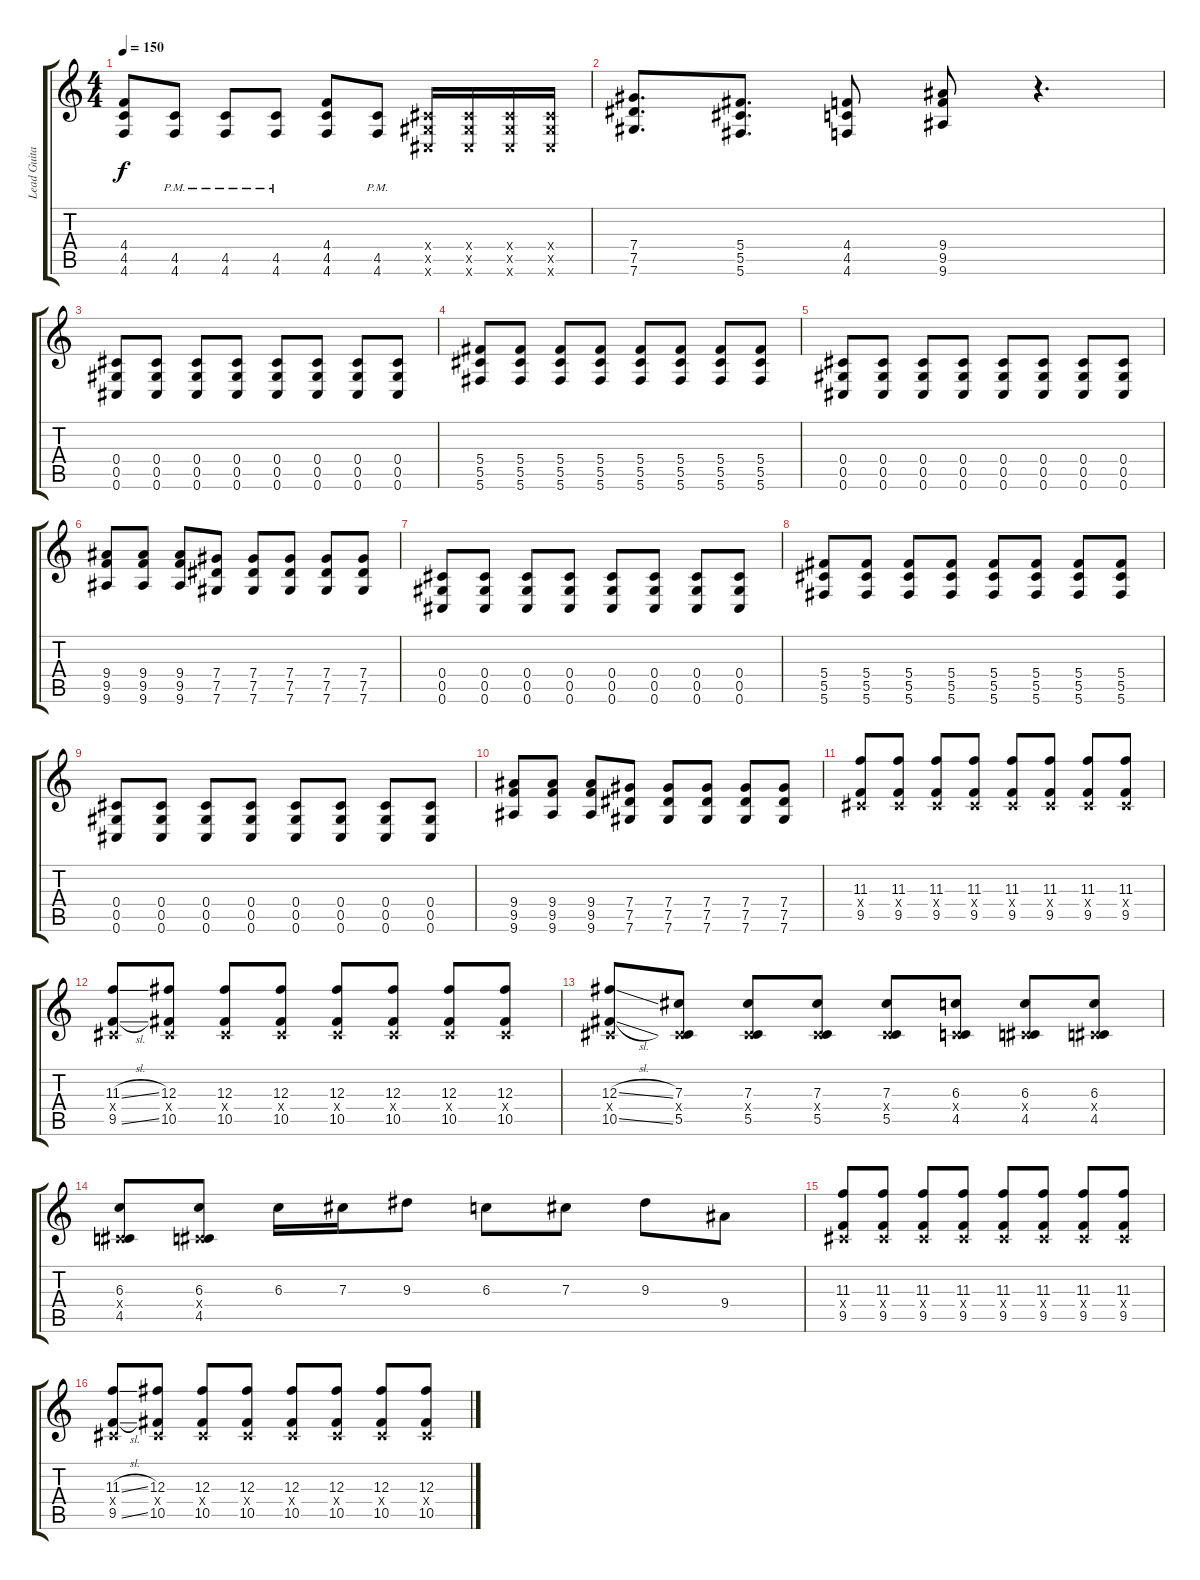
\track ("Lead Guitar" "Lead Guita") {instrument distortionguitar}
\staff {score tabs}
\tuning (Eb4 Bb3 Gb3 Db3 Ab2 Db2) {hide}
\ts (4 4)
\tempo 150
\clef g2
\ks c
(4.4 4.5 4.6).8{dy f} (4.5{pm} 4.6{pm}).8 (4.5{pm} 4.6{pm}).8 (4.5{pm} 4.6{pm}).8 (4.4 4.5 4.6).8 (4.5{pm} 4.6{pm}).8 (0.4{x} 0.5{x} 0.6{x}).16 (0.4{x} 0.5{x} 0.6{x}).16 (0.4{x} 0.5{x} 0.6{x}).16 (0.4{x} 0.5{x} 0.6{x}).16 |
(7.4 7.5 7.6).8{d} (5.4 5.5 5.6).8{d} (4.4 4.5 4.6).8 (9.4 9.5 9.6).8 r.4{d} |
(0.4 0.5 0.6).8 (0.4 0.5 0.6).8 (0.4 0.5 0.6).8 (0.4 0.5 0.6).8 (0.4 0.5 0.6).8 (0.4 0.5 0.6).8 (0.4 0.5 0.6).8 (0.4 0.5 0.6).8 |
(5.4 5.5 5.6).8 (5.4 5.5 5.6).8 (5.4 5.5 5.6).8 (5.4 5.5 5.6).8 (5.4 5.5 5.6).8 (5.4 5.5 5.6).8 (5.4 5.5 5.6).8 (5.4 5.5 5.6).8 |
(0.4 0.5 0.6).8 (0.4 0.5 0.6).8 (0.4 0.5 0.6).8 (0.4 0.5 0.6).8 (0.4 0.5 0.6).8 (0.4 0.5 0.6).8 (0.4 0.5 0.6).8 (0.4 0.5 0.6).8 |
(9.4 9.5 9.6).8 (9.4 9.5 9.6).8 (9.4 9.5 9.6).8 (7.4 7.5 7.6).8 (7.4 7.5 7.6).8 (7.4 7.5 7.6).8 (7.4 7.5 7.6).8 (7.4 7.5 7.6).8 |
(0.4 0.5 0.6).8 (0.4 0.5 0.6).8 (0.4 0.5 0.6).8 (0.4 0.5 0.6).8 (0.4 0.5 0.6).8 (0.4 0.5 0.6).8 (0.4 0.5 0.6).8 (0.4 0.5 0.6).8 |
(5.4 5.5 5.6).8 (5.4 5.5 5.6).8 (5.4 5.5 5.6).8 (5.4 5.5 5.6).8 (5.4 5.5 5.6).8 (5.4 5.5 5.6).8 (5.4 5.5 5.6).8 (5.4 5.5 5.6).8 |
(0.4 0.5 0.6).8 (0.4 0.5 0.6).8 (0.4 0.5 0.6).8 (0.4 0.5 0.6).8 (0.4 0.5 0.6).8 (0.4 0.5 0.6).8 (0.4 0.5 0.6).8 (0.4 0.5 0.6).8 |
(9.4 9.5 9.6).8 (9.4 9.5 9.6).8 (9.4 9.5 9.6).8 (7.4 7.5 7.6).8 (7.4 7.5 7.6).8 (7.4 7.5 7.6).8 (7.4 7.5 7.6).8 (7.4 7.5 7.6).8 |
(11.3 0.4{x} 9.5).8 (11.3 0.4{x} 9.5).8 (11.3 0.4{x} 9.5).8 (11.3 0.4{x} 9.5).8 (11.3 0.4{x} 9.5).8 (11.3 0.4{x} 9.5).8 (11.3 0.4{x} 9.5).8 (11.3 0.4{x} 9.5).8 |
(11.3{sl} 0.4{x} 9.5{sl}).8 (12.3 0.4{x} 10.5).8 (12.3 0.4{x} 10.5).8 (12.3 0.4{x} 10.5).8 (12.3 0.4{x} 10.5).8 (12.3 0.4{x} 10.5).8 (12.3 0.4{x} 10.5).8 (12.3 0.4{x} 10.5).8 |
(12.3{sl} 0.4{x} 10.5{sl}).8 (7.3 0.4{x} 5.5).8 (7.3 0.4{x} 5.5).8 (7.3 0.4{x} 5.5).8 (7.3 0.4{x} 5.5).8 (6.3 0.4{x} 4.5).8 (6.3 0.4{x} 4.5).8 (6.3 0.4{x} 4.5).8 |
(6.3 0.4{x} 4.5).8 (6.3 0.4{x} 4.5).8 6.3.16 7.3.16 9.3.8 6.3.8 7.3.8 9.3.8 9.4.8 |
(11.3 0.4{x} 9.5).8 (11.3 0.4{x} 9.5).8 (11.3 0.4{x} 9.5).8 (11.3 0.4{x} 9.5).8 (11.3 0.4{x} 9.5).8 (11.3 0.4{x} 9.5).8 (11.3 0.4{x} 9.5).8 (11.3 0.4{x} 9.5).8 |
(11.3{sl} 0.4{x} 9.5{sl}).8 (12.3 0.4{x} 10.5).8 (12.3 0.4{x} 10.5).8 (12.3 0.4{x} 10.5).8 (12.3 0.4{x} 10.5).8 (12.3 0.4{x} 10.5).8 (12.3 0.4{x} 10.5).8 (12.3 0.4{x} 10.5).8
